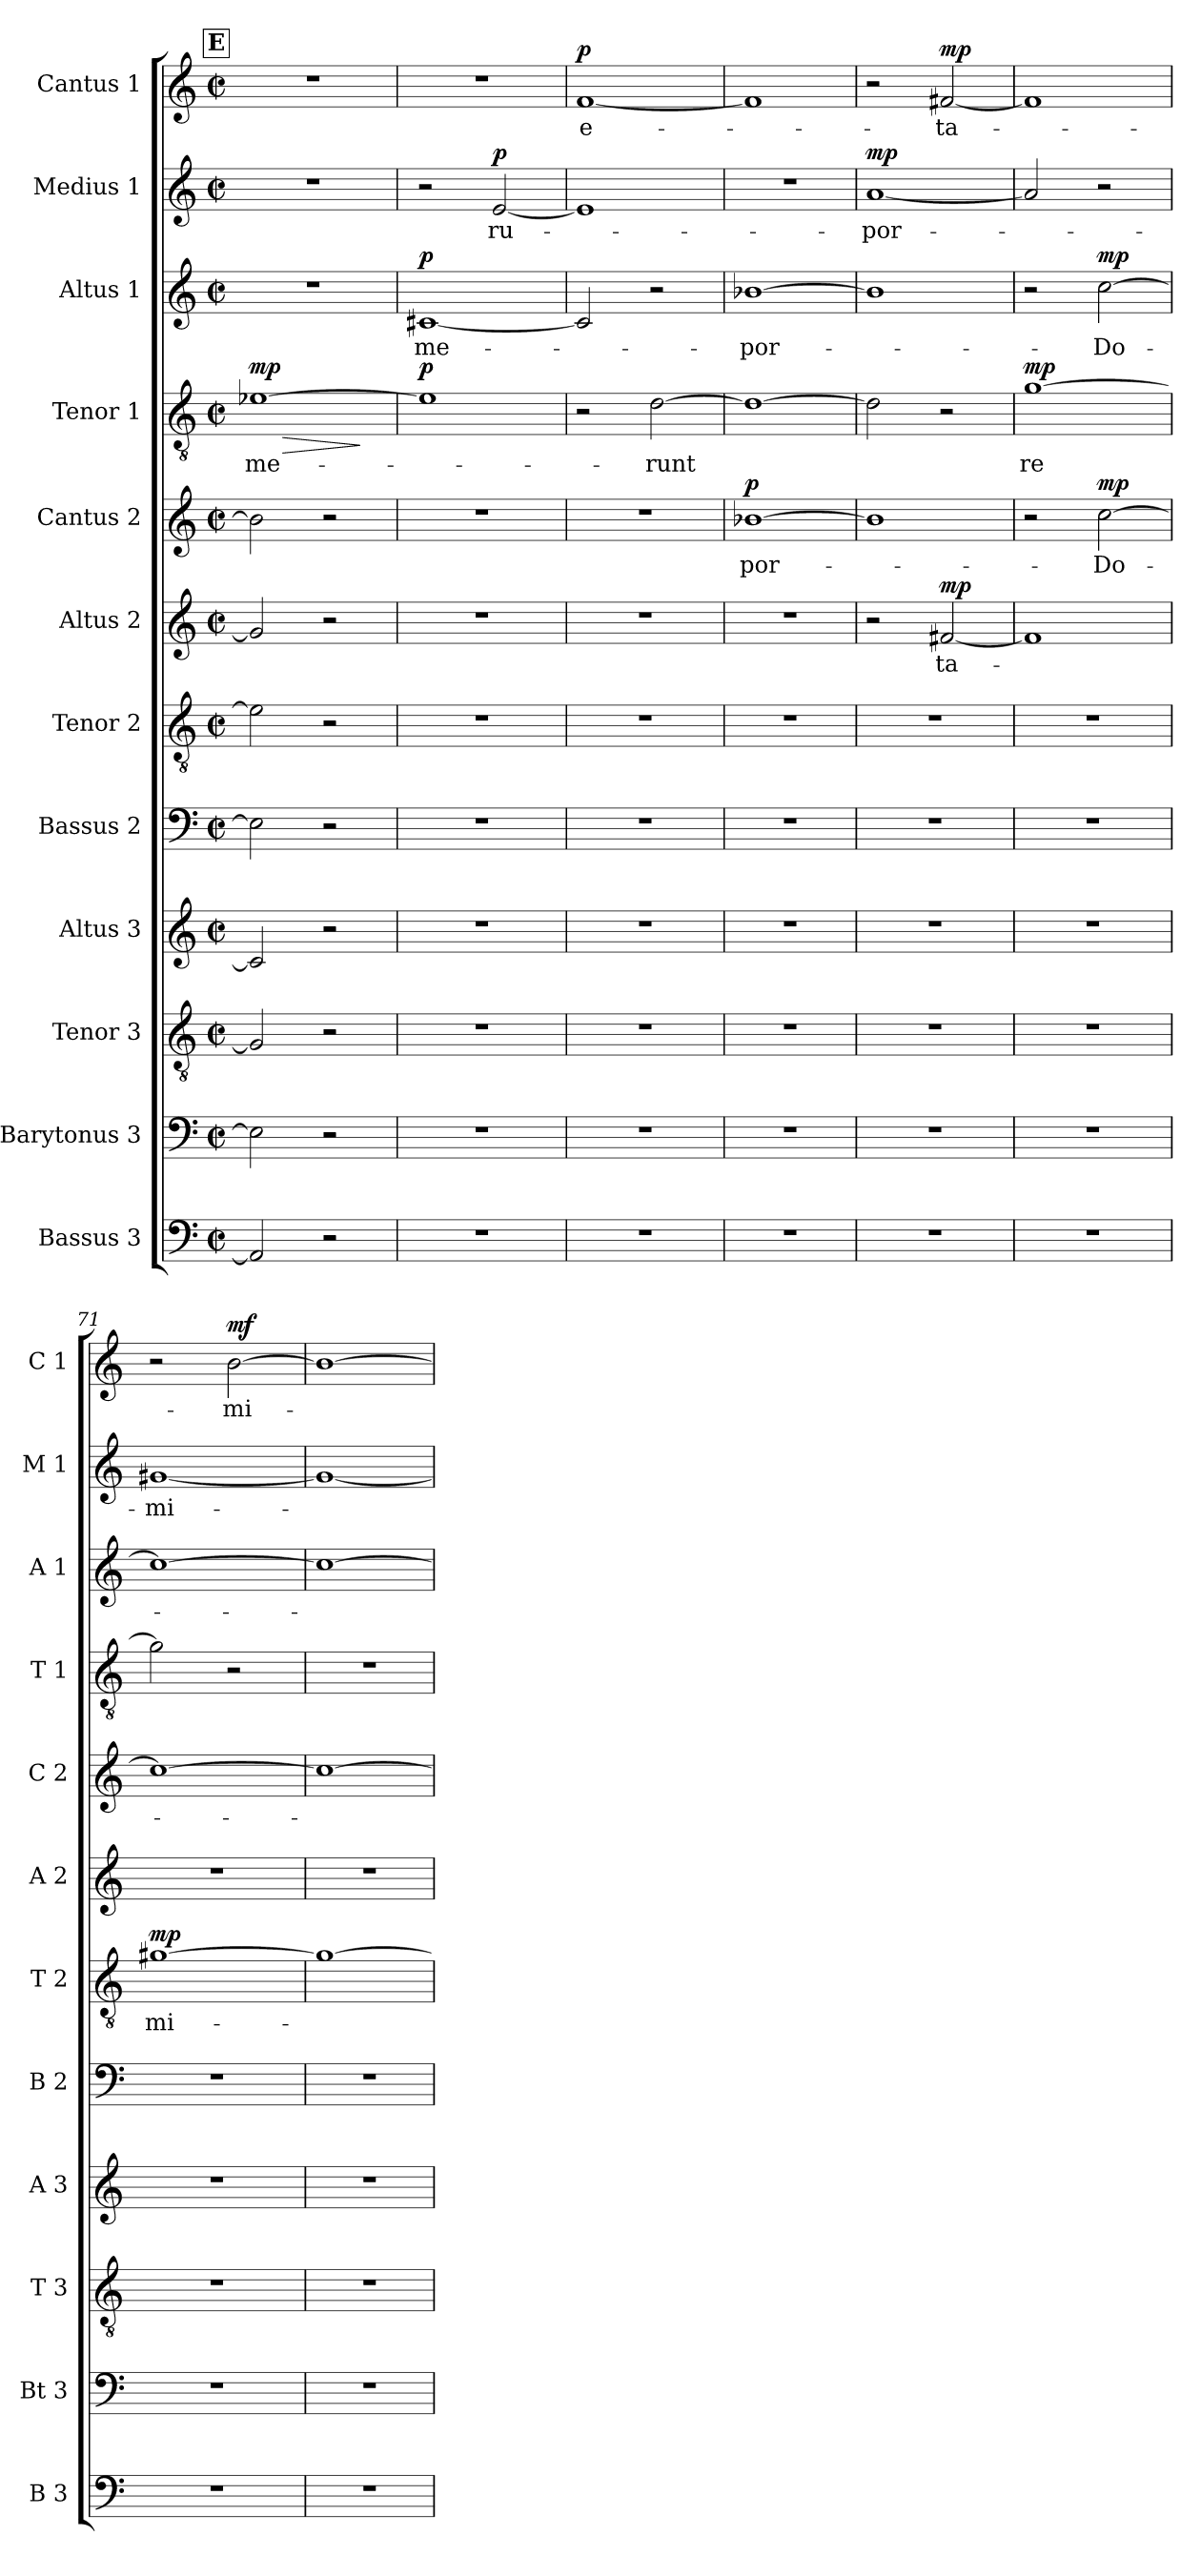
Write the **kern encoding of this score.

**kern	**text	**kern	**text	**kern	**text	**kern	**text	**kern	**text	**kern	**text	**dynam	**kern	**text	**dynam	**kern	**text	**dynam	**kern	**text	**dynam	**kern	**text	**dynam	**kern	**text	**dynam	**kern	**text	**dynam
*part12	*part12	*part11	*part11	*part10	*part10	*part9	*part9	*part8	*part8	*part7	*part7	*part7	*part6	*part6	*part6	*part5	*part5	*part5	*part4	*part4	*part4	*part3	*part3	*part3	*part2	*part2	*part2	*part1	*part1	*part1
*staff12	*staff12	*staff11	*staff11	*staff10	*staff10	*staff9	*staff9	*staff8	*staff8	*staff7	*staff7	*staff7	*staff6	*staff6	*staff6	*staff5	*staff5	*staff5	*staff4	*staff4	*staff4	*staff3	*staff3	*staff3	*staff2	*staff2	*staff2	*staff1	*staff1	*staff1
*I"Bassus 3	*	*I"Barytonus 3	*	*I"Tenor 3	*	*I"Altus 3	*	*I"Bassus 2	*	*I"Tenor 2	*	*	*I"Altus 2	*	*	*I"Cantus 2	*	*	*I"Tenor 1	*	*	*I"Altus 1	*	*	*I"Medius 1	*	*	*I"Cantus 1	*	*
*I'B 3	*	*I'Bt 3	*	*I'T 3	*	*I'A 3	*	*I'B 2	*	*I'T 2	*	*	*I'A 2	*	*	*I'C 2	*	*	*I'T 1	*	*	*I'A 1	*	*	*I'M 1	*	*	*I'C 1	*	*
!!LO:PB:g=z
*clefF4	*	*clefF4	*	*clefGv2	*	*clefG2	*	*clefF4	*	*clefGv2	*	*	*clefG2	*	*	*clefG2	*	*	*clefGv2	*	*	*clefG2	*	*	*clefG2	*	*	*clefG2	*	*
*k[]	*	*k[]	*	*k[]	*	*k[]	*	*k[]	*	*k[]	*	*	*k[]	*	*	*k[]	*	*	*k[]	*	*	*k[]	*	*	*k[]	*	*	*k[]	*	*
*C:	*	*C:	*	*C:	*	*C:	*	*C:	*	*C:	*	*	*C:	*	*	*C:	*	*	*C:	*	*	*C:	*	*	*C:	*	*	*C:	*	*
*M2/2	*	*M2/2	*	*M2/2	*	*M2/2	*	*M2/2	*	*M2/2	*	*	*M2/2	*	*	*M2/2	*	*	*M2/2	*	*	*M2/2	*	*	*M2/2	*	*	*M2/2	*	*
*met(c|)	*	*met(c|)	*	*met(c|)	*	*met(c|)	*	*met(c|)	*	*met(c|)	*	*	*met(c|)	*	*	*met(c|)	*	*	*met(c|)	*	*	*met(c|)	*	*	*met(c|)	*	*	*met(c|)	*	*
!!LO:REH:place=s1:a:B:fs=9.3:t=E
=65	=65	=65	=65	=65	=65	=65	=65	=65	=65	=65	=65	=65	=65	=65	=65	=65	=65	=65	=65	=65	=65	=65	=65	=65	=65	=65	=65	=65	=65	=65
!	!	!	!	!	!	!	!	!	!	!	!	!	!	!	!	!	!	!	!	!LO:LY:b	!LO:HP:b	!	!	!	!	!	!	!	!	!
!	!	!	!	!	!	!	!	!	!	!	!	!	!	!	!	!	!	!	!	!	!LO:DY:n=1:a	!	!	!	!	!	!	!	!	!
2AA-/]	.	2E-\]	.	2G/]	.	2c/]	.	2E-\]	.	2e-\]	.	.	2g/]	.	.	2b-\]	.	.	[1e-X	me-	> mp	1r	.	.	1r	.	.	1r	.	.
2r	.	2r	.	2r	.	2r	.	2r	.	2r	.	.	2r	.	.	2r	.	.	.	.	.	.	.	.	.	.	.	.	.	.
.	.	.	.	.	.	.	.	.	.	.	.	.	.	.	.	.	.	.	.	.	]	.	.	.	.	.	.	.	.	.
=66	=66	=66	=66	=66	=66	=66	=66	=66	=66	=66	=66	=66	=66	=66	=66	=66	=66	=66	=66	=66	=66	=66	=66	=66	=66	=66	=66	=66	=66	=66
!	!	!	!	!	!	!	!	!	!	!	!	!	!	!	!	!	!	!	!	!	!LO:DY:a	!	!LO:LY:b	!LO:DY:a	!	!	!	!	!	!
1r	.	1r	.	1r	.	1r	.	1r	.	1r	.	.	1r	.	.	1r	.	.	1e-]	.	p	[1c#X	me-	p	2r	.	.	1r	.	.
!	!	!	!	!	!	!	!	!	!	!	!	!	!	!	!	!	!	!	!	!	!	!	!	!	!	!LO:LY:b	!LO:DY:a	!	!	!
.	.	.	.	.	.	.	.	.	.	.	.	.	.	.	.	.	.	.	.	.	.	.	.	.	[2e/	ru-	p	.	.	.
=67	=67	=67	=67	=67	=67	=67	=67	=67	=67	=67	=67	=67	=67	=67	=67	=67	=67	=67	=67	=67	=67	=67	=67	=67	=67	=67	=67	=67	=67	=67
!	!	!	!	!	!	!	!	!	!	!	!	!	!	!	!	!	!	!	!	!	!	!	!	!	!	!	!	!	!LO:LY:b	!LO:DY:a
1r	.	1r	.	1r	.	1r	.	1r	.	1r	.	.	1r	.	.	1r	.	.	2r	.	.	2c#/]	.	.	1e]	.	.	[1f	e-	p
!	!	!	!	!	!	!	!	!	!	!	!	!	!	!	!	!	!	!	!	!LO:LY:b	!	!	!	!	!	!	!	!	!	!
.	.	.	.	.	.	.	.	.	.	.	.	.	.	.	.	.	.	.	[2d\	-runt	.	2r	.	.	.	.	.	.	.	.
=68	=68	=68	=68	=68	=68	=68	=68	=68	=68	=68	=68	=68	=68	=68	=68	=68	=68	=68	=68	=68	=68	=68	=68	=68	=68	=68	=68	=68	=68	=68
!	!	!	!	!	!	!	!	!	!	!	!	!	!	!	!	!	!LO:LY:b	!LO:DY:a	!	!	!	!	!LO:LY:b	!	!	!	!	!	!	!
1r	.	1r	.	1r	.	1r	.	1r	.	1r	.	.	1r	.	.	[1b-X	por-	p	1d_	.	.	[1b-X	-por-	.	1r	.	.	1f]	.	.
=69	=69	=69	=69	=69	=69	=69	=69	=69	=69	=69	=69	=69	=69	=69	=69	=69	=69	=69	=69	=69	=69	=69	=69	=69	=69	=69	=69	=69	=69	=69
!	!	!	!	!	!	!	!	!	!	!	!	!	!	!	!	!	!	!	!	!	!	!	!	!	!	!LO:LY:b	!LO:DY:a	!	!	!
1r	.	1r	.	1r	.	1r	.	1r	.	1r	.	.	2r	.	.	1b-]	.	.	2d\]	.	.	1b-]	.	.	[1a	-por-	mp	2r	.	.
!	!	!	!	!	!	!	!	!	!	!	!	!	!	!LO:LY:b	!LO:DY:a	!	!	!	!	!	!	!	!	!	!	!	!	!	!LO:LY:b	!LO:DY:a
.	.	.	.	.	.	.	.	.	.	.	.	.	[2f#X/	ta-	mp	.	.	.	2r	.	.	.	.	.	.	.	.	[2f#X/	-ta-	mp
=70	=70	=70	=70	=70	=70	=70	=70	=70	=70	=70	=70	=70	=70	=70	=70	=70	=70	=70	=70	=70	=70	=70	=70	=70	=70	=70	=70	=70	=70	=70
!	!	!	!	!	!	!	!	!	!	!	!	!	!	!	!	!	!	!	!	!LO:LY:b	!LO:DY:a	!	!	!	!	!	!	!	!	!
1r	.	1r	.	1r	.	1r	.	1r	.	1r	.	.	1f#]	.	.	2r	.	.	[1g	re	mp	2r	.	.	2a/]	.	.	1f#]	.	.
!	!	!	!	!	!	!	!	!	!	!	!	!	!	!	!	!	!LO:LY:b	!LO:DY:a	!	!	!	!	!LO:LY:b	!LO:DY:a	!	!	!	!	!	!
.	.	.	.	.	.	.	.	.	.	.	.	.	.	.	.	[2cc\	-Do-	mp	.	.	.	[2cc\	-Do-	mp	2r	.	.	.	.	.
=71	=71	=71	=71	=71	=71	=71	=71	=71	=71	=71	=71	=71	=71	=71	=71	=71	=71	=71	=71	=71	=71	=71	=71	=71	=71	=71	=71	=71	=71	=71
!	!	!	!	!	!	!	!	!	!	!	!LO:LY:b	!LO:DY:a	!	!	!	!	!	!	!	!	!	!	!	!	!	!LO:LY:b	!	!	!	!
1r	.	1r	.	1r	.	1r	.	1r	.	[1g#X	mi-	mp	1r	.	.	1cc_	.	.	2g\]	.	.	1cc_	.	.	[1g#X	-mi-	.	2r	.	.
!	!	!	!	!	!	!	!	!	!	!	!	!	!	!	!	!	!	!	!	!	!	!	!	!	!	!	!	!	!LO:LY:b	!LO:DY:a
.	.	.	.	.	.	.	.	.	.	.	.	.	.	.	.	.	.	.	2r	.	.	.	.	.	.	.	.	[2b\	-mi-	mf
=72	=72	=72	=72	=72	=72	=72	=72	=72	=72	=72	=72	=72	=72	=72	=72	=72	=72	=72	=72	=72	=72	=72	=72	=72	=72	=72	=72	=72	=72	=72
1r	.	1r	.	1r	.	1r	.	1r	.	1g#_	.	.	1r	.	.	1cc_	.	.	1r	.	.	1cc_	.	.	1g#_	.	.	1b_	.	.
=	=	=	=	=	=	=	=	=	=	=	=	=	=	=	=	=	=	=	=	=	=	=	=	=	=	=	=	=	=	=
*-	*-	*-	*-	*-	*-	*-	*-	*-	*-	*-	*-	*-	*-	*-	*-	*-	*-	*-	*-	*-	*-	*-	*-	*-	*-	*-	*-	*-	*-	*-
